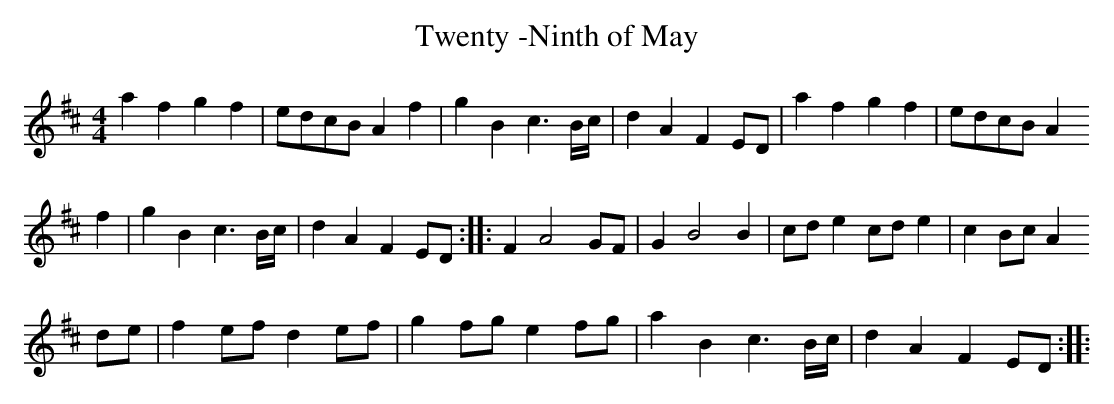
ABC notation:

X:1
T:Twenty -Ninth of May
M:4/4
L:1/8
K:D
a2 f2 g2 f2| edcB A2 f2|g2 B2 c3 B/2c/2| d2 A2 F2 ED|a2 f2 g2 f2|edcB A2
 f2|g2 B2 c3 B/2c/2| d2 A2 F2 ED::F2 A4 GF|G2 B4 B2|cd e2 cd e2|c2 Bc A2
 de| f2 ef d2 ef| g2 fg e2 fg|a2 B2 c3 B/2c/2| d2 A2 F2 ED::
